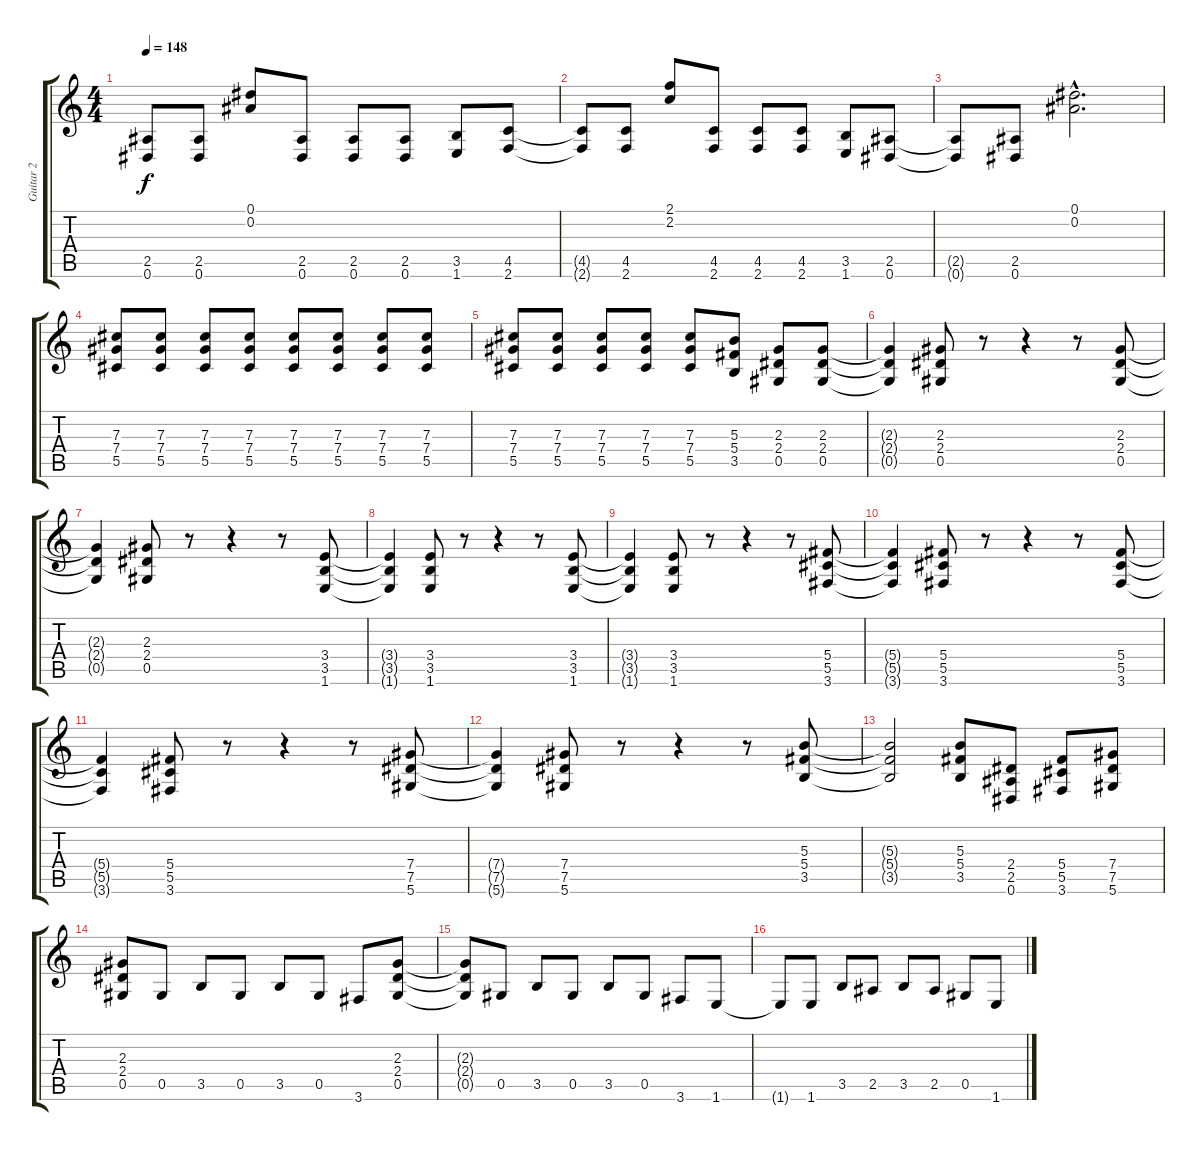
\track ("Guitar 2" "Guitar 2") {instrument overdrivenguitar}
\staff {score tabs}
\tuning (Eb4 Bb3 Gb3 Db3 Ab2 Eb2) {hide}
\ts (4 4)
\tempo 148
\clef g2
\ks c
(2.5{t} 0.6{t}).8{dy f} (2.5 0.6).8 (0.1 0.2).8 (2.5 0.6).8 (2.5 0.6).8 (2.5 0.6).8 (3.5 1.6).8 (4.5 2.6).8 |
(4.5{t} 2.6{t}).8 (4.5 2.6).8 (2.1 2.2).8 (4.5 2.6).8 (4.5 2.6).8 (4.5 2.6).8 (3.5 1.6).8 (2.5 0.6).8 |
(2.5{t} 0.6{t}).8 (2.5 0.6).8 (0.1{hac} 0.2{hac}).2{d} |
(7.3 7.4 5.5).8 (7.3 7.4 5.5).8 (7.3 7.4 5.5).8 (7.3 7.4 5.5).8 (7.3 7.4 5.5).8 (7.3 7.4 5.5).8 (7.3 7.4 5.5).8 (7.3 7.4 5.5).8 |
(7.3 7.4 5.5).8 (7.3 7.4 5.5).8 (7.3 7.4 5.5).8 (7.3 7.4 5.5).8 (7.3 7.4 5.5).8 (5.3 5.4 3.5).8 (2.3 2.4 0.5).8 (2.3 2.4 0.5).8 |
(2.3{t} 2.4{t} 0.5{t}).4 (2.3 2.4 0.5).8 r.8 r.4 r.8 (2.3 2.4 0.5).8 |
(2.3{t} 2.4{t} 0.5{t}).4 (2.3 2.4 0.5).8 r.8 r.4 r.8 (3.4 3.5 1.6).8 |
(3.4{t} 3.5{t} 1.6{t}).4 (3.4 3.5 1.6).8 r.8 r.4 r.8 (3.4 3.5 1.6).8 |
(3.4{t} 3.5{t} 1.6{t}).4 (3.4 3.5 1.6).8 r.8 r.4 r.8 (5.4 5.5 3.6).8 |
(5.4{t} 5.5{t} 3.6{t}).4 (5.4 5.5 3.6).8 r.8 r.4 r.8 (5.4 5.5 3.6).8 |
(5.4{t} 5.5{t} 3.6{t}).4 (5.4 5.5 3.6).8 r.8 r.4 r.8 (7.4 7.5 5.6).8 |
(7.4{t} 7.5{t} 5.6{t}).4 (7.4 7.5 5.6).8 r.8 r.4 r.8 (5.3 5.4 3.5).8 |
(5.3{t} 5.4{t} 3.5{t}).2 (5.3 5.4 3.5).8 (2.4 2.5 0.6).8 (5.4 5.5 3.6).8 (7.4 7.5 5.6).8 |
(2.3 2.4 0.5).8 0.5.8 3.5.8 0.5.8 3.5.8 0.5.8 3.6.8 (2.3 2.4 0.5).8 |
(2.3{t} 2.4{t} 0.5{t}).8 0.5.8 3.5.8 0.5.8 3.5.8 0.5.8 3.6.8 1.6.8 |
1.6{t}.8 1.6.8 3.5.8 2.5.8 3.5.8 2.5.8 0.5.8 1.6.8
